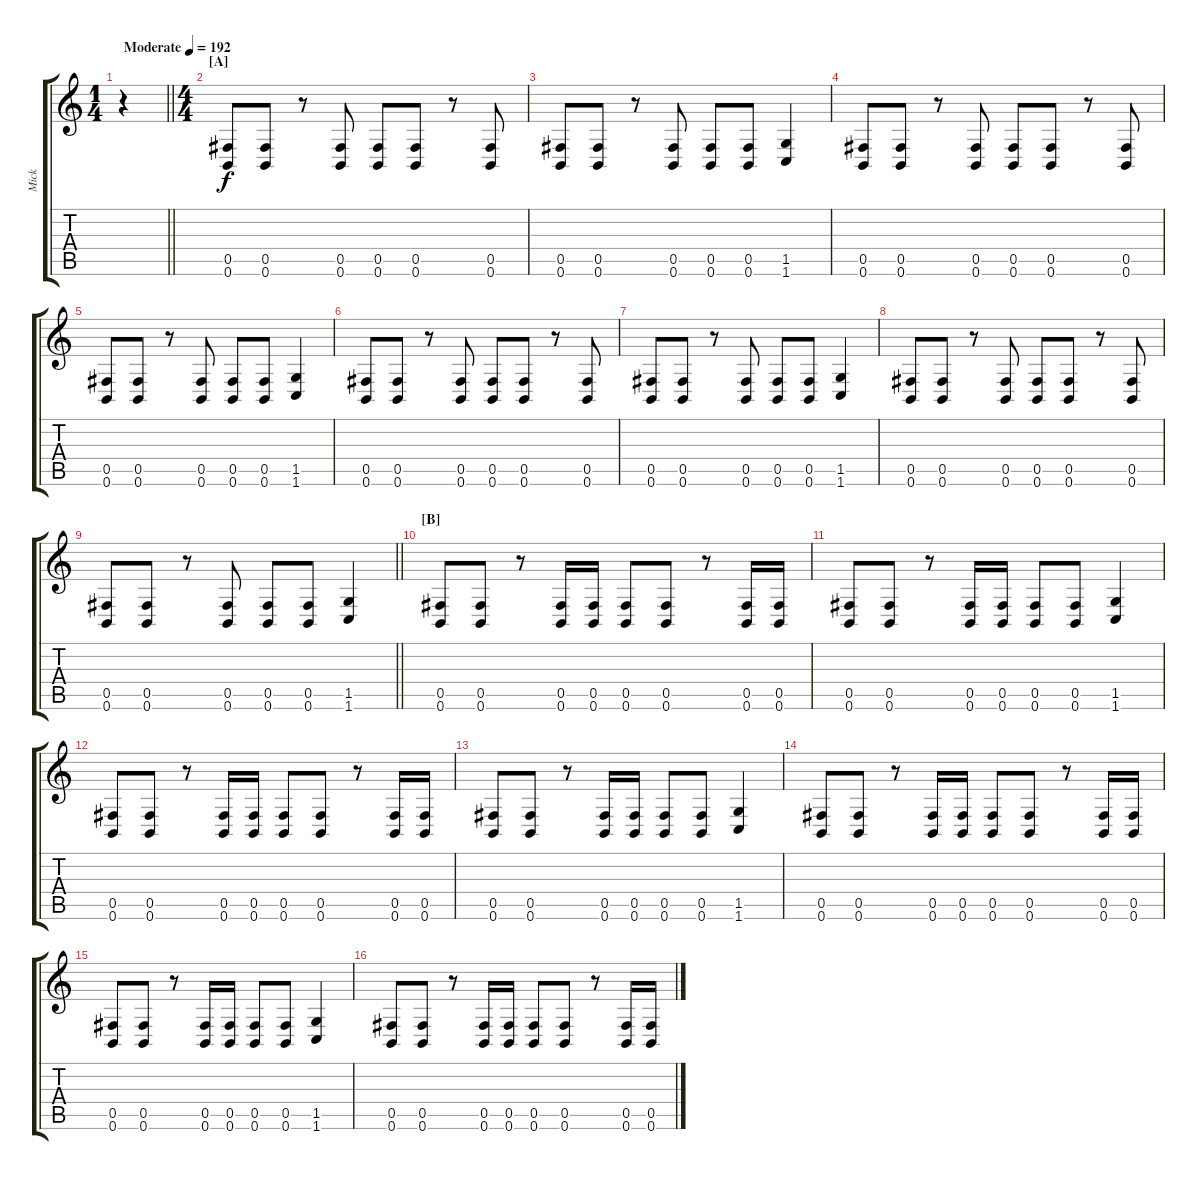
\track ("Mick" "Mick") {instrument overdrivenguitar}
\staff {score tabs}
\tuning (Db4 Ab3 E3 B2 Gb2 B1) {hide}
\ts (1 4)
\tempo (192 "Moderate")
\clef g2
\barLineRight lightlight
\ks c
r.4{dy f instrument overdrivenguitar} |
\ts (4 4)
\section ("" "[A]")
(0.5 0.6).8 (0.5 0.6).8 r.8 (0.5 0.6).8 (0.5 0.6).8 (0.5 0.6).8 r.8 (0.5 0.6).8 |
(0.5 0.6).8 (0.5 0.6).8 r.8 (0.5 0.6).8 (0.5 0.6).8 (0.5 0.6).8 (1.5 1.6).4 |
(0.5 0.6).8 (0.5 0.6).8 r.8 (0.5 0.6).8 (0.5 0.6).8 (0.5 0.6).8 r.8 (0.5 0.6).8 |
(0.5 0.6).8 (0.5 0.6).8 r.8 (0.5 0.6).8 (0.5 0.6).8 (0.5 0.6).8 (1.5 1.6).4 |
(0.5 0.6).8 (0.5 0.6).8 r.8 (0.5 0.6).8 (0.5 0.6).8 (0.5 0.6).8 r.8 (0.5 0.6).8 |
(0.5 0.6).8 (0.5 0.6).8 r.8 (0.5 0.6).8 (0.5 0.6).8 (0.5 0.6).8 (1.5 1.6).4 |
(0.5 0.6).8 (0.5 0.6).8 r.8 (0.5 0.6).8 (0.5 0.6).8 (0.5 0.6).8 r.8 (0.5 0.6).8 |
\barLineRight lightlight
(0.5 0.6).8 (0.5 0.6).8 r.8 (0.5 0.6).8 (0.5 0.6).8 (0.5 0.6).8 (1.5 1.6).4 |
\section ("" "[B]")
(0.5 0.6).8 (0.5 0.6).8 r.8 (0.5 0.6).16 (0.5 0.6).16 (0.5 0.6).8 (0.5 0.6).8 r.8 (0.5 0.6).16 (0.5 0.6).16 |
(0.5 0.6).8 (0.5 0.6).8 r.8 (0.5 0.6).16 (0.5 0.6).16 (0.5 0.6).8 (0.5 0.6).8 (1.5 1.6).4 |
(0.5 0.6).8 (0.5 0.6).8 r.8 (0.5 0.6).16 (0.5 0.6).16 (0.5 0.6).8 (0.5 0.6).8 r.8 (0.5 0.6).16 (0.5 0.6).16 |
(0.5 0.6).8 (0.5 0.6).8 r.8 (0.5 0.6).16 (0.5 0.6).16 (0.5 0.6).8 (0.5 0.6).8 (1.5 1.6).4 |
(0.5 0.6).8 (0.5 0.6).8 r.8 (0.5 0.6).16 (0.5 0.6).16 (0.5 0.6).8 (0.5 0.6).8 r.8 (0.5 0.6).16 (0.5 0.6).16 |
(0.5 0.6).8 (0.5 0.6).8 r.8 (0.5 0.6).16 (0.5 0.6).16 (0.5 0.6).8 (0.5 0.6).8 (1.5 1.6).4 |
(0.5 0.6).8 (0.5 0.6).8 r.8 (0.5 0.6).16 (0.5 0.6).16 (0.5 0.6).8 (0.5 0.6).8 r.8 (0.5 0.6).16 (0.5 0.6).16
